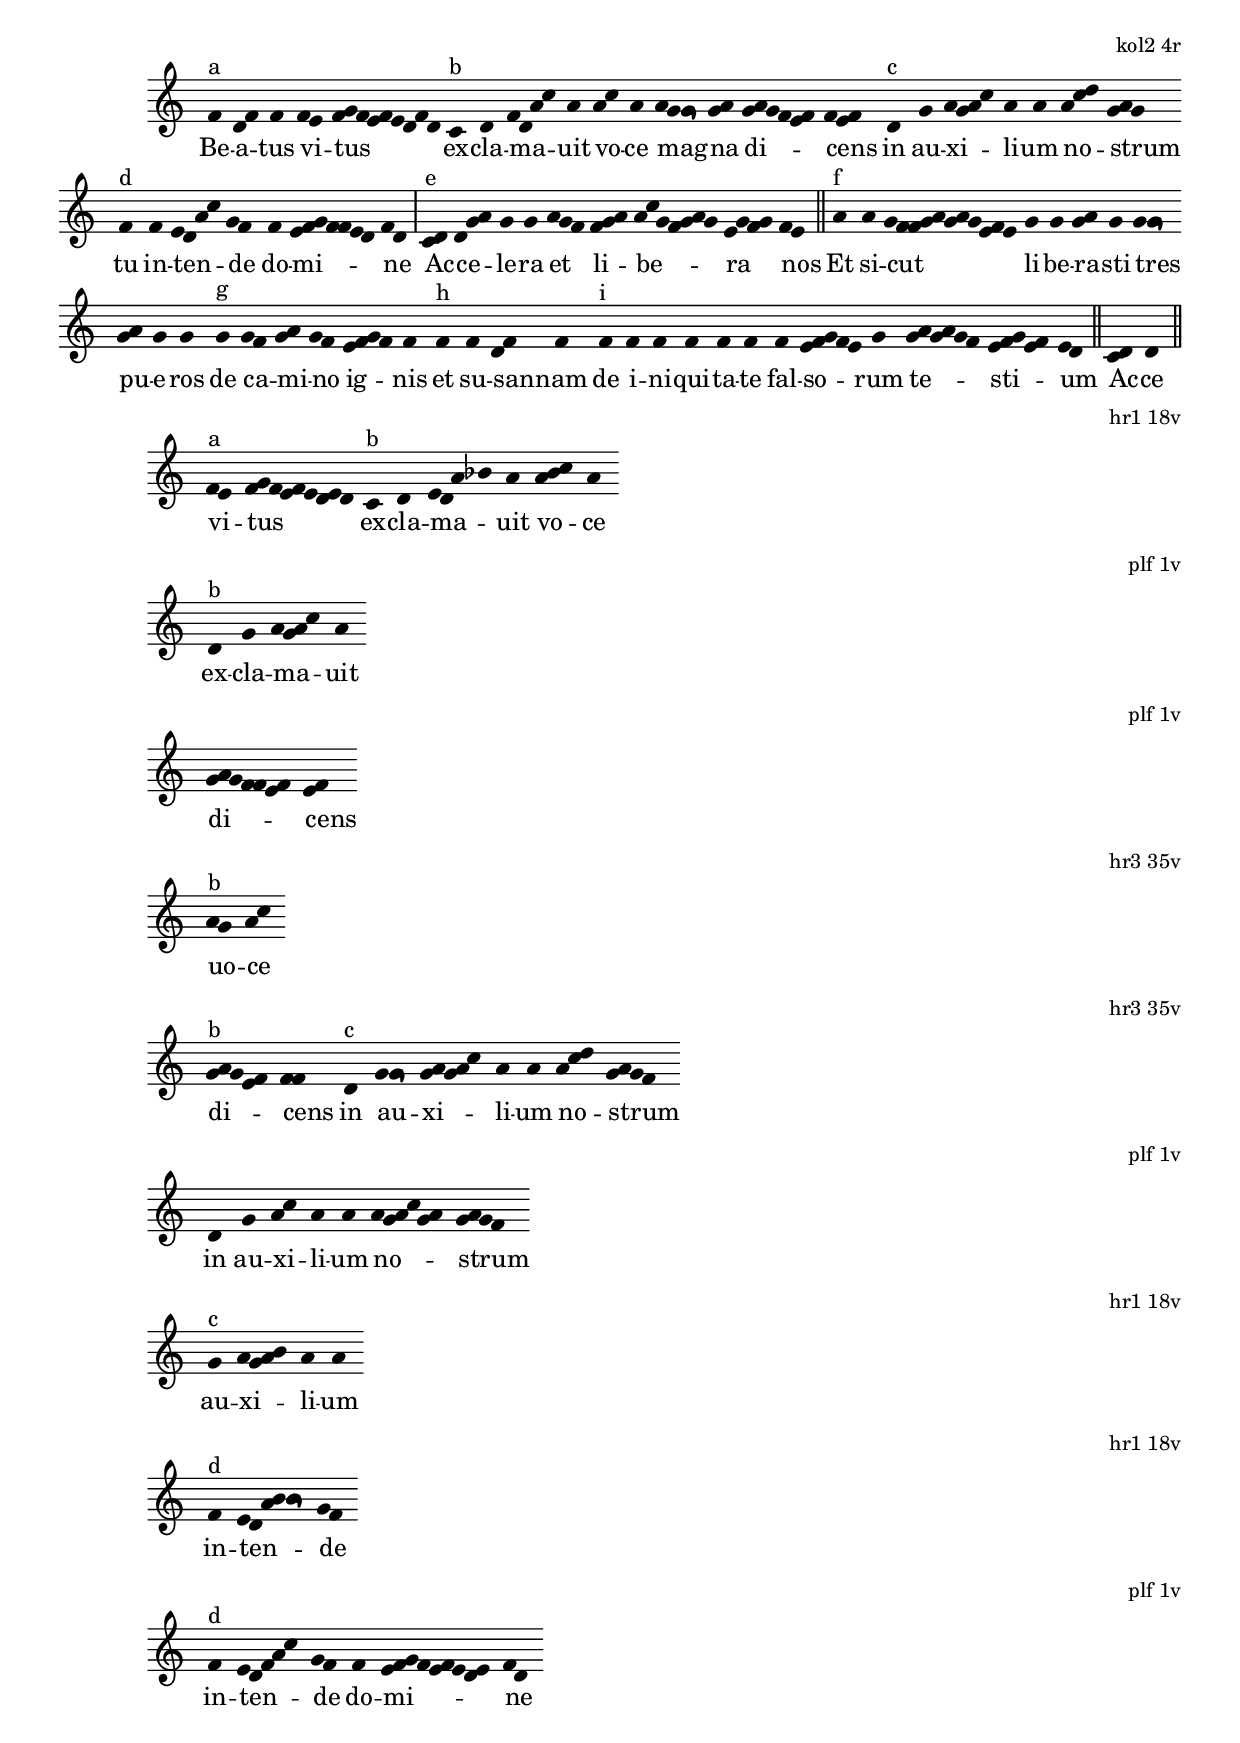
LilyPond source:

\version "2.19.32"

\include "../lib/synopsis.ily"

\score {
  \transpose c c' {
    \plainchant
    f^"a" \melisma { d f } f \bar "" \melisma { f e } \melisma { f g f e f e d f d } \bar ""
    c^"b" d \melisma { f d a c' } a \bar "" \melisma { a c' } a \bar "" \melisma { a g \strophicus g } \melisma { g a } \bar "" \melisma { g a g f e f } \melisma { f e f } \bar ""
    d^"c" \bar "" g \melisma { a g a c' } a a \bar "" \melisma { a c' d' } \melisma { g a g } \bar ""
    f^"d" \bar "" f \melisma { e d a c' } \melisma { g f } \bar "" f \melisma { e f g f f e d } \melisma { f d } \bar "|"

    \melisma { c^"e" d } \melisma { d g a } g g \bar "" \melisma { a g f } \bar "" \melisma { f g a } \melisma { a c' g f g a g } \melisma { e g f g } \bar "" \melisma { f e } \bar "||"

    a^"f" \bar "" a \melisma { g f f g a g a g e f e } \bar "" g g \melisma { g a } g \bar "" \melisma { g \strophicus g } \bar "" \melisma { g a } g g \bar ""
    g^"g" \bar "" \melisma { g f } \melisma { g a } \melisma { g f } \bar "" \melisma { e f g f } f \bar ""
    f^"h" \bar "" f \melisma { d f } f \bar ""
    f^"i" \bar "" f f f f f \bar "" f \melisma { e f g f e } g \bar "" \melisma { g a g a g f } \melisma { e f g e f } \melisma { e d } \bar "||"

    \melisma { c d } d \bar "||"
  }
  \addlyrics {
    Be -- a -- tus vi -- tus
    ex -- cla -- ma -- uit vo -- ce mag -- na di -- cens
    in au -- xi -- li -- um no -- strum
    tu in -- ten -- de do -- mi -- ne

    Ac -- ce -- le -- ra et li -- be -- ra nos

    Et si -- cut li -- be -- ra -- sti tres pu -- e -- ros
    de ca -- mi -- no ig -- nis
    et su -- san -- nam
    de i -- ni -- qui -- ta -- te fal -- so -- rum te -- sti -- um

    Ac -- ce
  }
  \header {
    fontes = "kol2 4r"
  }
}

\score {
  \transpose c c' {
    \plainchant
    \melisma { f^"a" e } \melisma { f g f e f e d e d }
    c^"b" d \melisma { e d a bes } a \melisma { a b c' } a
  }
  \addlyrics {
    vi -- tus
    ex -- cla -- ma -- uit vo -- ce
  }
  \header {
    fontes = "hr1 18v"
  }
}

\score {
  \transpose c c' {
    \plainchant
    d^"b" g \melisma { a g a c' } a
  }
  \addlyrics {
    ex -- cla -- ma -- uit
  }
  \header {
    fontes = "plf 1v"
  }
}

\score {
  \transpose c c' {
    \plainchant
    \melisma { g a g f f e f } \melisma { e f }
  }
  \addlyrics {
    di -- cens
  }
  \header {
    fontes = "plf 1v"
  }
}

\score {
  \transpose c c' {
    \plainchant
    \melisma { a^"b" g } \melisma { a c' }
  }
  \addlyrics {
    uo -- ce
  }
  \header {
    fontes = "hr3 35v"
  }
}

\score {
  \transpose c c' {
    \plainchant
    \melisma { g^"b" a g e f } \melisma { f f }
    d^"c" \melisma { g \strophicus g } \melisma { g a g a c' } a a \melisma { a c' d' } \melisma { g a g f }
  }
  \addlyrics {
    di -- cens
    in au -- xi -- li -- um no -- strum
  }
  \header {
    fontes = "hr3 35v"
  }
}

\score {
  \transpose c c' {
    \plainchant
    d g \melisma { a c' } a a \melisma { a g a c' g a } \melisma { g a g f }
  }
  \addlyrics {
    in au -- xi -- li -- um no -- strum
  }
  \header {
    fontes = "plf 1v"
  }
}

\score {
  \transpose c c' {
    \plainchant
    g^"c" \melisma { a g a b } a a
  }
  \addlyrics {
    au -- xi -- li -- um
  }
  \header {
    fontes = "hr1 18v"
  }
}

\score {
  \transpose c c' {
    \plainchant
    f^"d" \melisma { e d a b \strophicus b } \melisma { g f }
  }
  \addlyrics {
    in -- ten -- de
  }
  \header {
    fontes = "hr1 18v"
  }
}

\score {
  \transpose c c' {
    \plainchant
    f^"d" \melisma { e d f a c' } \melisma { g f } f \melisma { e f g f e f e d e } \melisma { f d }
  }
  \addlyrics {
    in -- ten -- de do -- mi -- ne
  }
  \header {
    fontes = "plf 1v"
  }
}

\score {
  \transpose c c' {
    \plainchant
    \melisma { a^"e" g } \melisma { f g a } \melisma { a c' g f g a g } \melisma { e g e f }
  }
  \addlyrics {
    et li -- be -- ra
  }
  \header {
    fontes = "hr3 35v; plf 1v"
  }
}

\score {
  \transpose c c' {
    \plainchant
    \melisma { f^"e" g a } \melisma { a b g f g a g } \melisma { e g e f }
  }
  \addlyrics {
    li -- be -- ra
  }
  \header {
    fontes = "hr1 18v"
  }
}

\score {
  \transpose c c' {
    \plainchant
    \melisma { f^"e" e }
  }
  \addlyrics {
    \lyrit me \lyrrev
  }
  \header {
    fontes = "plf 1v"
  }
}

\score {
  \transpose c c' {
    \plainchant
    \stopStaff
    a^"f" a a a
  }
  \addlyrics {
    li -- be -- ra -- sti
  }
  \header {
    fontes = "plf 1v"
  }
}

\score {
  \transpose c c' {
    \plainchant
    \melisma { d^"h" f } f f
  }
  \addlyrics {
    zu -- zan -- nam
  }
  \header {
    fontes = "hr3 35v; hr1 18v"
  }
}

\score {
  \transpose c c' {
    \plainchant
    \melisma { a^"i" g a g f } \melisma { e f g e f } \melisma { e d }
  }
  \addlyrics {
    te -- sti -- um
  }
  \header {
    fontes = "hr1 18v"
  }
}

\score {
  \transpose c c' {
    \plainchant
    \stopStaff
    \melisma { a^"i" b a b a g } \melisma { g a b a } \melisma { a g }
  }
  \addlyrics {
    te -- sti -- um
  }
  \header {
    fontes = "plf 1v"
  }
}
